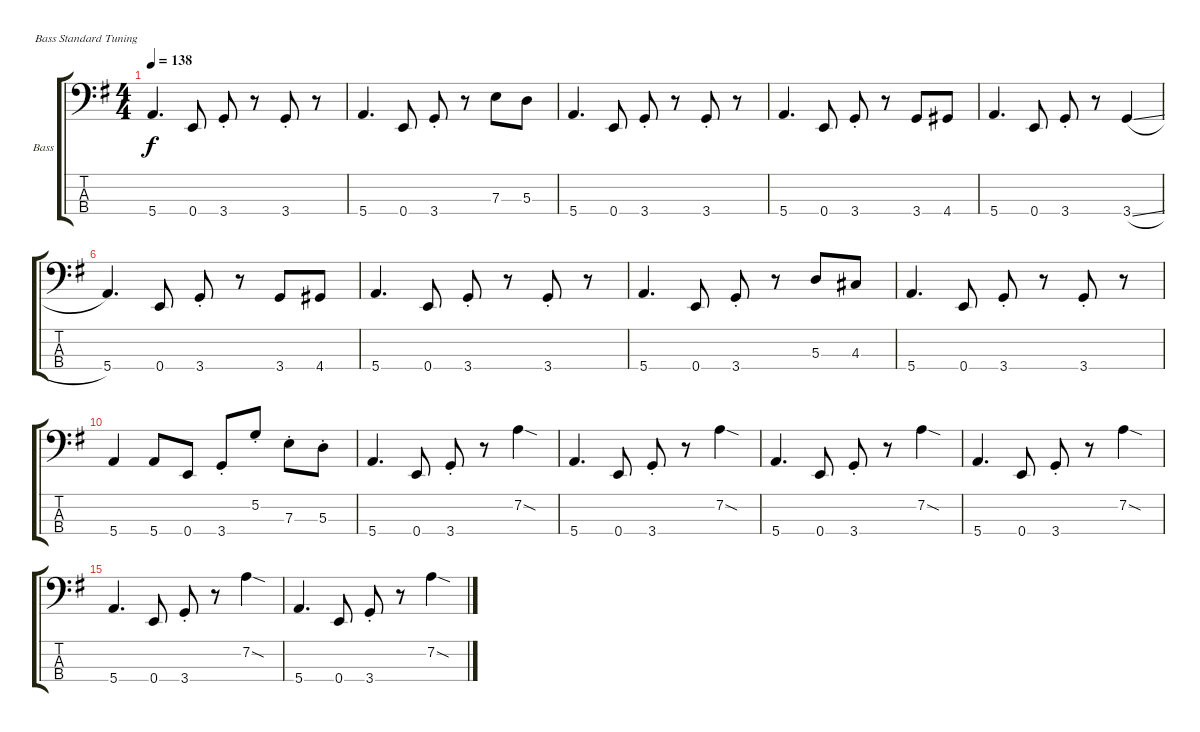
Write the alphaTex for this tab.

\defaultSystemsLayout 4
\bracketExtendMode groupsimilarinstruments
\useSystemSignSeparator
\multiBarRest
\multiTrackTrackNamePolicy allsystems
\firstSystemTrackNameMode fullname
\firstSystemTrackNameOrientation horizontal
\otherSystemsTrackNameOrientation horizontal
\defaultBarNumberDisplay FirstOfSystem
\track ("Bass" "Bs.") {multiBarRest instrument electricbassfinger}
\staff {score tabs}
\tuning (G2 D2 A1 E1)
\ts (4 4)
\tempo 138
\clef f4
\ks g
5.4.4{d dy f} 0.4.8 3.4{st}.8 r.8 3.4{st}.8 r.8 |
5.4.4{d} 0.4.8 3.4{st}.8 r.8 7.3.8 5.3.8 |
5.4.4{d} 0.4.8 3.4{st}.8 r.8 3.4{st}.8 r.8 |
5.4.4{d} 0.4.8 3.4{st}.8 r.8 3.4.8 4.4.8 |
5.4.4{d} 0.4.8 3.4{st}.8 r.8 3.4{sl}.4 |
5.4.4{d} 0.4.8 3.4{st}.8 r.8 3.4.8 4.4.8 |
5.4.4{d} 0.4.8 3.4{st}.8 r.8 3.4{st}.8 r.8 |
5.4.4{d} 0.4.8 3.4{st}.8 r.8 5.3.8 4.3.8 |
5.4.4{d} 0.4.8 3.4{st}.8 r.8 3.4{st}.8 r.8 |
5.4.4 5.4.8 0.4.8 3.4{st}.8 5.2{st}.8 7.3{st}.8 5.3{st}.8 |
5.4.4{d} 0.4.8 3.4{st}.8 r.8 7.2{sod}.4 |
5.4.4{d} 0.4.8 3.4{st}.8 r.8 7.2{sod}.4 |
5.4.4{d} 0.4.8 3.4{st}.8 r.8 7.2{sod}.4 |
5.4.4{d} 0.4.8 3.4{st}.8 r.8 7.2{sod}.4 |
5.4.4{d} 0.4.8 3.4{st}.8 r.8 7.2{sod}.4 |
5.4.4{d} 0.4.8 3.4{st}.8 r.8 7.2{sod}.4
